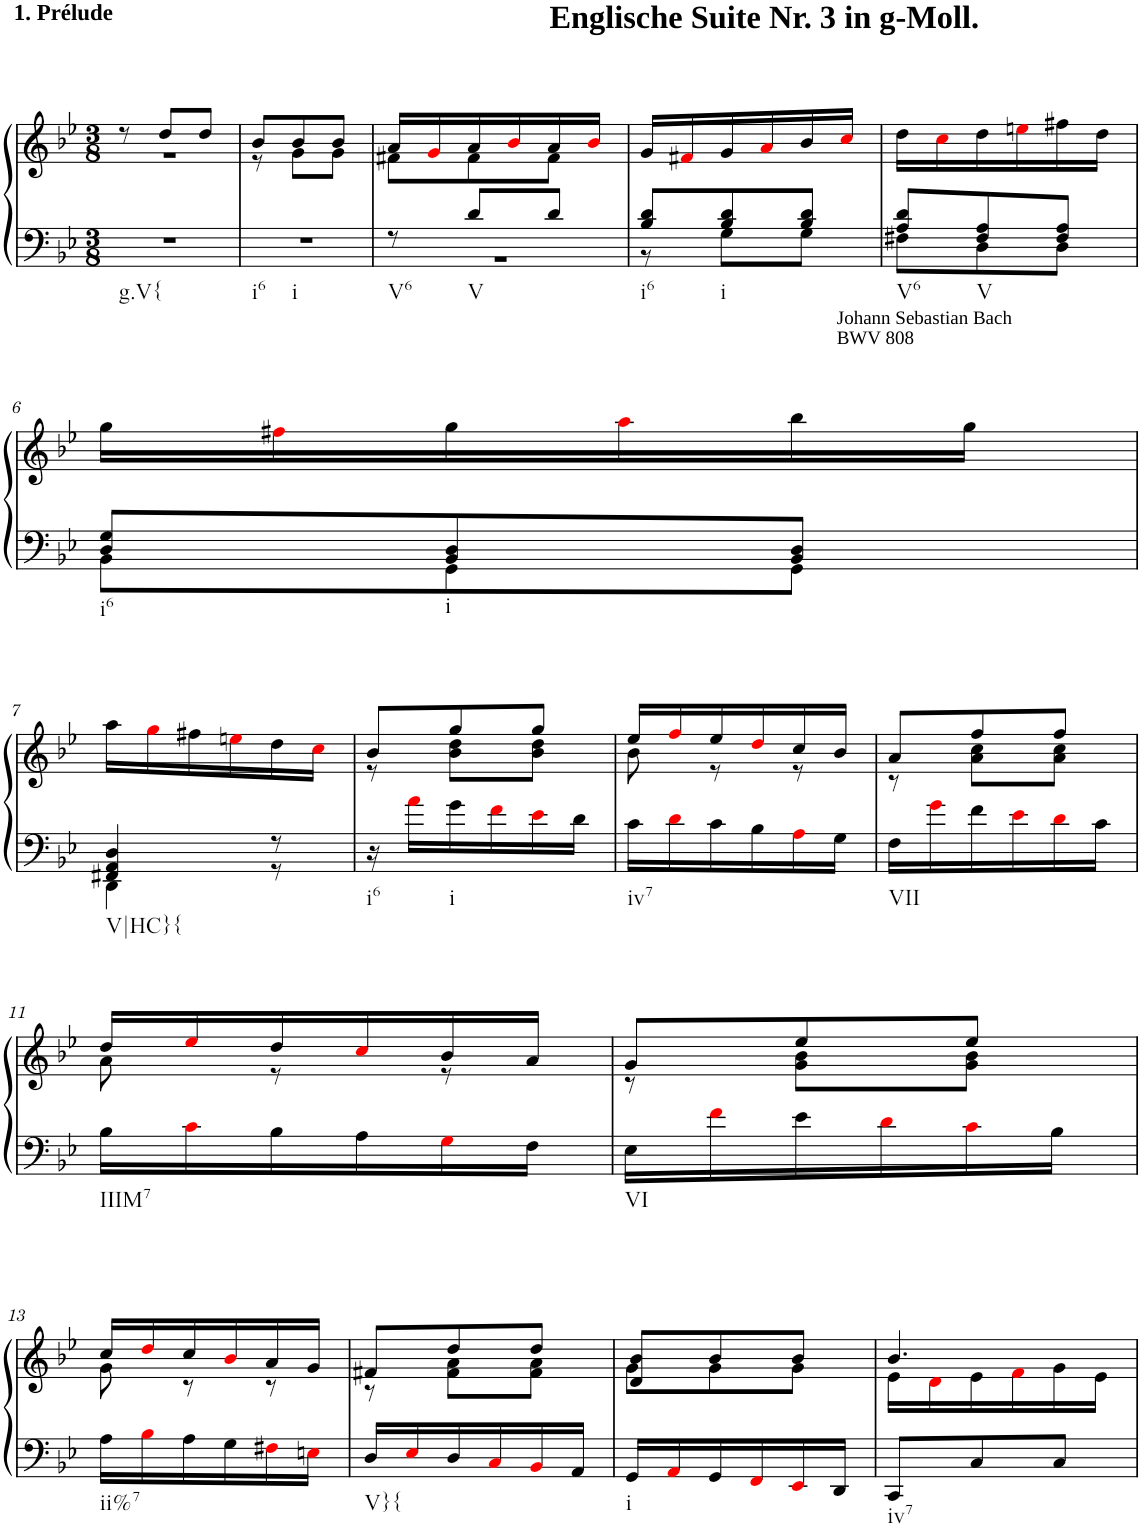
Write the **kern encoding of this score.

**kern	**kern
*part1	*part1
*staff2	*staff1
*I"unbenannt1	*
*clefF4	*clefG2
*k[b-e-]	*k[b-e-]
*M3/8	*M3/8
=1	=1
*	*^
!	!LO:TX:a:B:t=1. Prélude	!
!LO:TX:b:t=g.V{	!	!
4.r	8r	4.r
.	8dd/L	.
.	8dd/J	.
=2	=2	=2
!LO:TX:b:t=i6	!	!
!LO:TX:b:t=i	!	!
4.r	8b-/L	8r
.	8b-/	8g\L
.	8b-/J	8g\J
=3	=3	=3
*^	*	*
!LO:TX:b:t=V6	!	!	!
8r	4.r	16a/LL	8f#X\L
!	!	!LO:TX:a:B:t=Englische Suite Nr. 3 in g-Moll.	!
.	.	16gi/	.
!LO:TX:b:t=V	!	!	!
8d/L	.	16a/	8f#\
.	.	16b-i/	.
8d/J	.	16a/	8f#\J
.	.	16b-i/JJ	.
*	*	*v	*v
=4	=4	=4
!LO:TX:b:t=i6	!	!
8B-/ 8d/L	8r	16g/LL
.	.	16f#Xi/
!LO:TX:b:t=i	!	!
8B-/ 8d/	8G\L	16g/
.	.	16ai/
8B-/ 8d/J	8G\J	16b-/
.	.	16cci/JJ
=5	=5	=5
!LO:TX:b:t=V6	!	!
8A/ 8d/L	8F#X\L	16dd\LL
.	.	16cci\
!LO:TX:b:t=V	!	!
8F#/ 8A/	8D\	16dd\
.	.	16eeni\
8F#/ 8A/J	8D\J	16ff#X\
.	.	16dd\JJ
!!LO:LB:g=z
=6	=6	=6
!LO:TX:b:t=i6	!	!
8D/ 8G/L	8BB-\L	16gg\LL
.	.	16ff#Xi\
!LO:TX:b:t=i	!	!
8BB-/ 8D/	8GG\	16gg\
.	.	16aai\
8BB-/ 8D/J	8GG\J	16bb-\
!	!	!LO:TX:a:t=Johann Sebastian Bach
!	!	!LO:TX:a:t=BWV 808
.	.	16gg\JJ
!!LO:LB:g=z
=7	=7	=7
!LO:TX:b:t=V|HC}{	!	!
4FF#X/ 4AA/ 4D/	4DD\	16aa\LL
.	.	16ggi\
.	.	16ff#X\
.	.	16eeni\
8r	8r	16dd\
.	.	16cci\JJ
*v	*v	*
=8	=8
*	*^
!LO:TX:b:t=i6	!	!
16r	8b-/L	8r
16ai\LL	.	.
!LO:TX:b:t=i	!	!
16g\	8gg/	8b-\ 8dd\L
16fi\	.	.
16e-i\	8gg/J	8b-\ 8dd\J
16d\JJ	.	.
=9	=9	=9
!LO:TX:b:t=iv7	!	!
16c\LL	16ee-/LL	8b-\
16di\	16ffi/	.
16c\	16ee-/	8r
16B-\	16ddi/	.
16Ai\	16cc/	8r
16G\JJ	16b-/JJ	.
=10	=10	=10
!LO:TX:b:t=VII	!	!
16F\LL	8a/L	8r
16gi\	.	.
16f\	8ff/	8a\ 8cc\L
16e-i\	.	.
16di\	8ff/J	8a\ 8cc\J
16c\JJ	.	.
!!LO:LB:g=z	!!
=11	=11	=11
!LO:TX:b:t=IIIM7	!	!
16B-\LL	16dd/LL	8a\
16ci\	16ee-i/	.
16B-\	16dd/	8r
16A\	16cci/	.
16Gi\	16b-/	8r
16F\JJ	16a/JJ	.
=12	=12	=12
!LO:TX:b:t=VI	!	!
16E-\LL	8g/L	8r
16fi\	.	.
16e-\	8ee-/	8g\ 8b-\L
16di\	.	.
16ci\	8ee-/J	8g\ 8b-\J
16B-\JJ	.	.
!!LO:LB:g=z	!!
=13	=13	=13
!LO:TX:b:t=ii%7	!	!
16A\LL	16cc/LL	8g\
16B-i\	16ddi/	.
16A\	16cc/	8r
16G\	16b-i/	.
16F#Xi\	16a/	8r
16Eni\JJ	16g/JJ	.
=14	=14	=14
!LO:TX:b:t=V}{	!	!
16D/LL	8f#X/L	8r
16E-i/	.	.
16D/	8dd/	8f#\ 8a\L
16Ci/	.	.
16BB-i/	8dd/J	8f#\ 8a\J
16AA/JJ	.	.
=15	=15	=15
!LO:TX:b:t=i	!	!
16GG/LL	8d/ 8b-/L	8g\L
16AAi/	.	.
16GG/	8b-/	8g\
16FFi/	.	.
16EE-i/	8b-/J	8g\J
16DD/JJ	.	.
=16	=16	=16
!LO:TX:b:t=iv7	!	!
8CC/L	4.b-/	16e-\LL
.	.	16di\
8C/	.	16e-\
.	.	16fi\
8C/J	.	16g\
.	.	16e-\JJ
*	*v	*v
=	=
*-	*-
